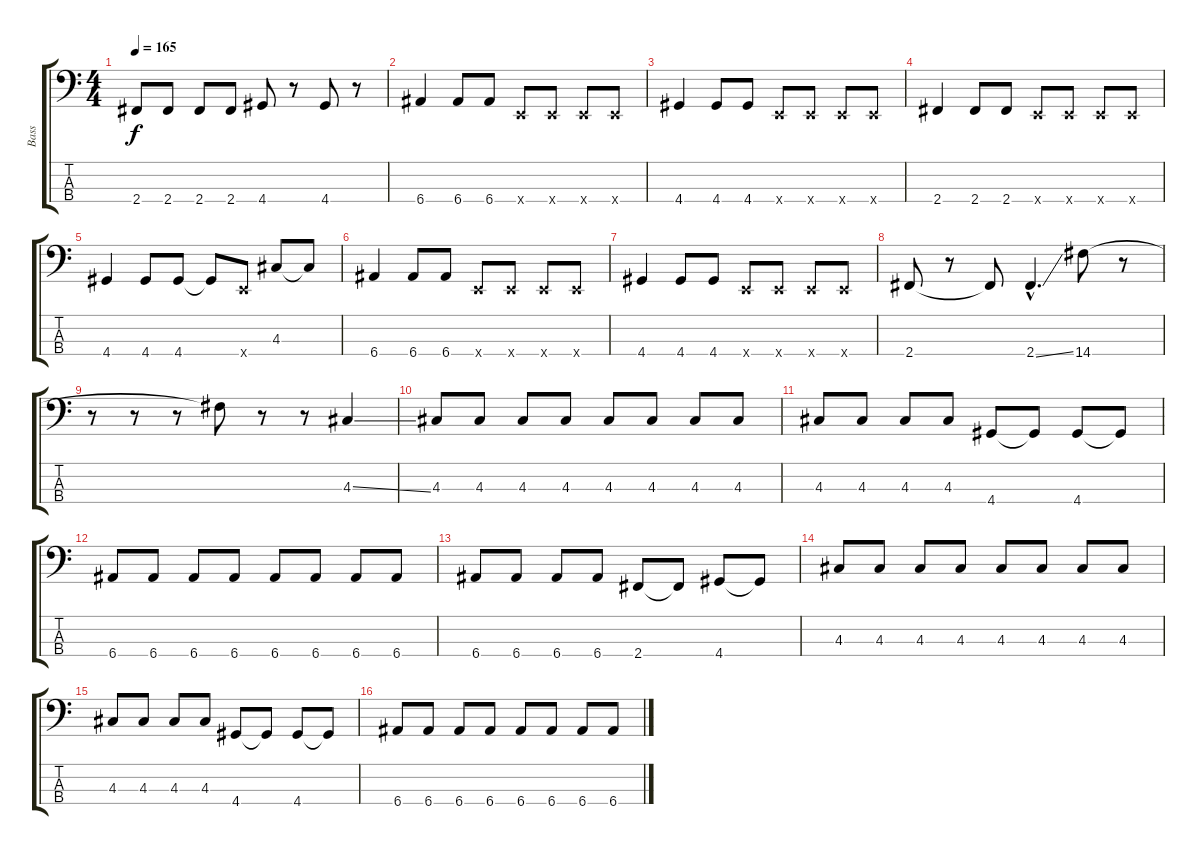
\track ("Bass" "Bass") {instrument electricbassfinger}
\staff {score tabs}
\tuning (G2 D2 A1 E1) {hide}
\ts (4 4)
\tempo 165
\clef f4
\ks c
2.4.8{dy f} 2.4.8 2.4.8 2.4.8 4.4.8 r.8 4.4.8 r.8 |
6.4.4 6.4.8 6.4.8 0.4{x}.8 0.4{x}.8 0.4{x}.8 0.4{x}.8 |
4.4.4 4.4.8 4.4.8 0.4{x}.8 0.4{x}.8 0.4{x}.8 0.4{x}.8 |
2.4.4 2.4.8 2.4.8 0.4{x}.8 0.4{x}.8 0.4{x}.8 0.4{x}.8 |
4.4.4 4.4.8 4.4.8 4.4{t}.8 0.4{x}.8 4.3.8 4.3{t}.8 |
6.4.4 6.4.8 6.4.8 0.4{x}.8 0.4{x}.8 0.4{x}.8 0.4{x}.8 |
4.4.4 4.4.8 4.4.8 0.4{x}.8 0.4{x}.8 0.4{x}.8 0.4{x}.8 |
2.4.8 r.8 2.4{t}.8 2.4{ss hac}.4{d} 14.4.8 r.8 |
r.8 r.8 r.8 14.4{t}.8 r.8 r.8 4.3{ss}.4 |
4.3.8 4.3.8 4.3.8 4.3.8 4.3.8 4.3.8 4.3.8 4.3.8 |
4.3.8 4.3.8 4.3.8 4.3.8 4.4.8 4.4{t}.8 4.4.8 4.4{t}.8 |
6.4.8 6.4.8 6.4.8 6.4.8 6.4.8 6.4.8 6.4.8 6.4.8 |
6.4.8 6.4.8 6.4.8 6.4.8 2.4.8 2.4{t}.8 4.4.8 4.4{t}.8 |
4.3.8 4.3.8 4.3.8 4.3.8 4.3.8 4.3.8 4.3.8 4.3.8 |
4.3.8 4.3.8 4.3.8 4.3.8 4.4.8 4.4{t}.8 4.4.8 4.4{t}.8 |
6.4.8 6.4.8 6.4.8 6.4.8 6.4.8 6.4.8 6.4.8 6.4.8
